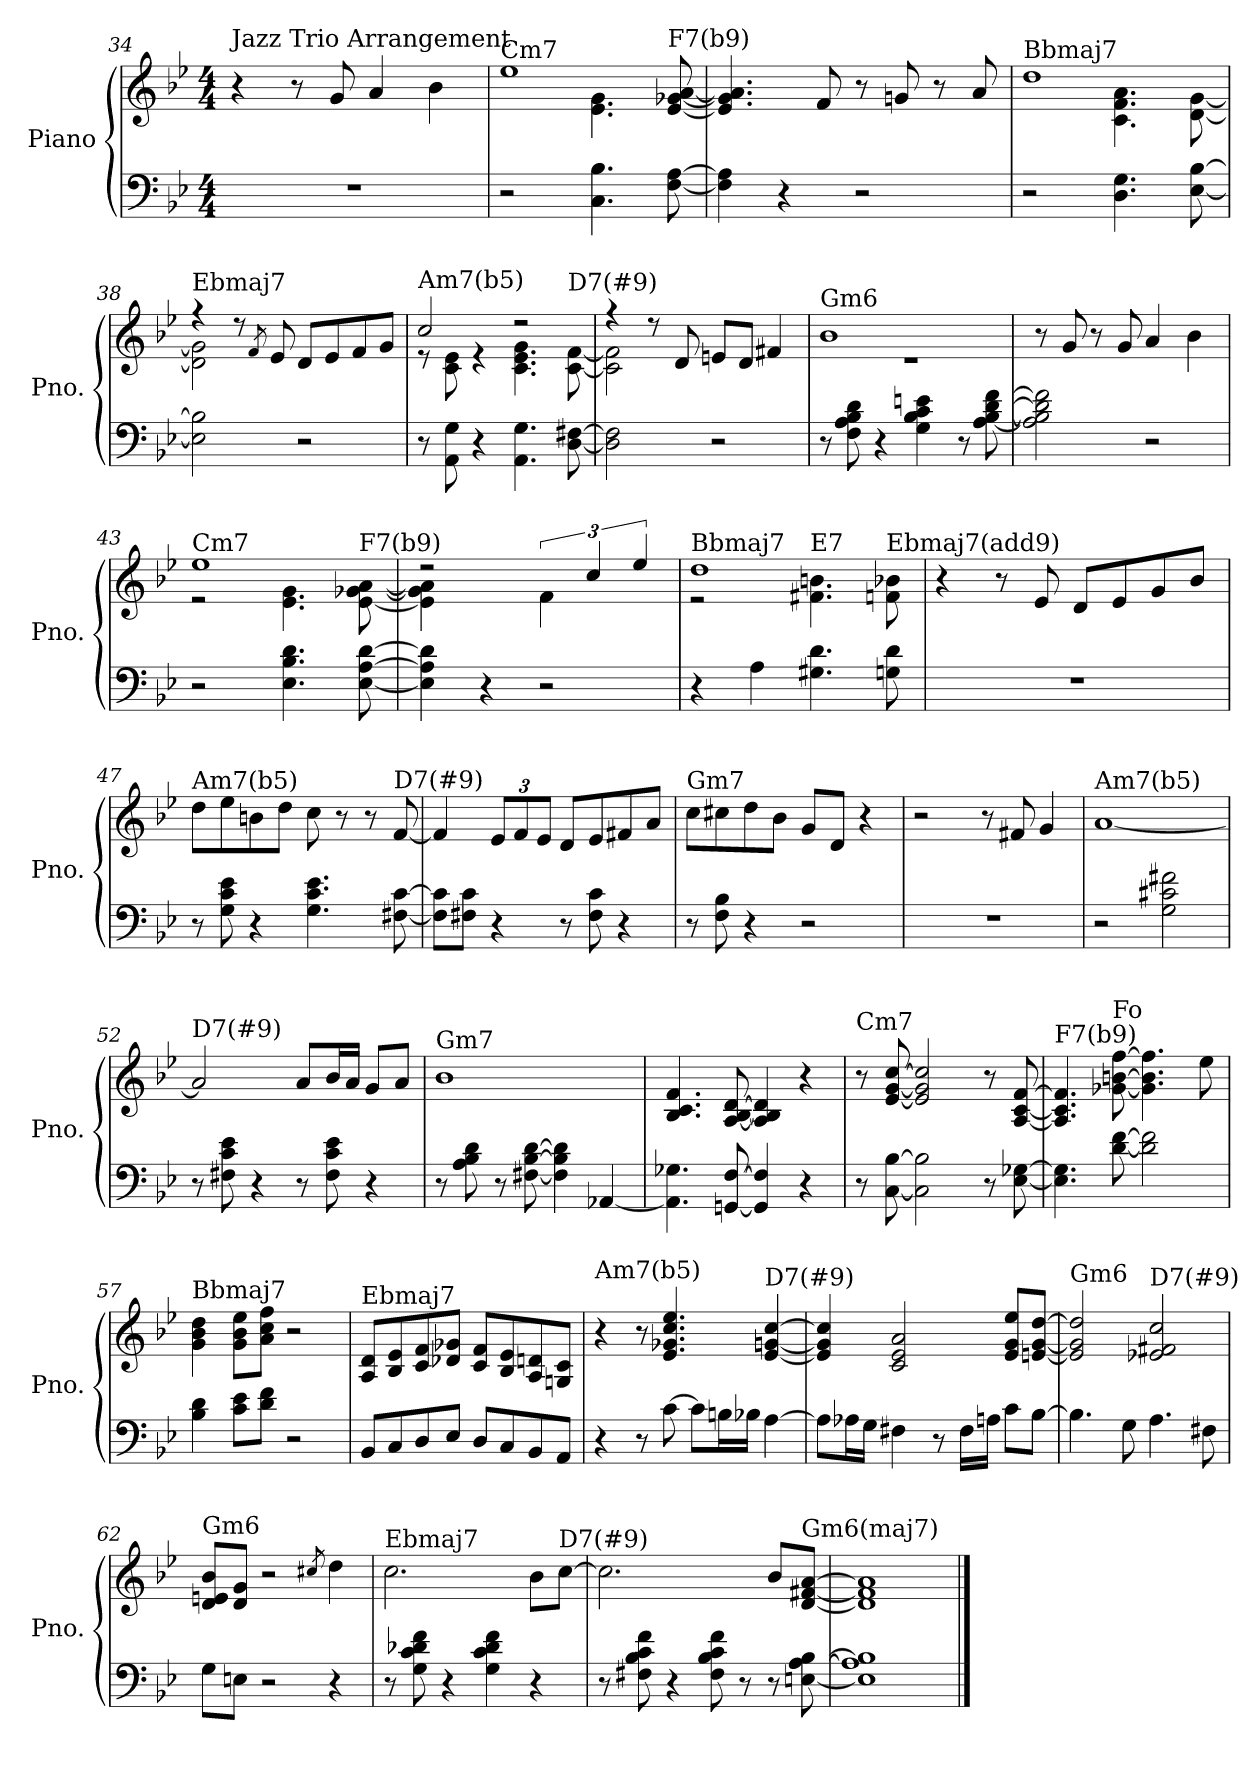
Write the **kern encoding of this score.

**kern	**kern
*part1	*part1
*staff2	*staff1
*I"Piano	*
*I'Pno.	*
*clefF4	*clefG2
*k[b-e-]	*k[b-e-]
*M4/4	*M4/4
=34	=34
!	!LO:TX:a:t=Jazz Trio Arrangement
1r	4r
.	8r
.	8g/
.	4a/
.	4b-\
=35	=35
*	*^
!	!LO:TX:a:t=Cm7	!
2r	1ee-	2ryy
4.C\ 4.B-\	.	4.e-\ 4.g\
!	!	!LO:TX:a:t=F7(b9)
[8F\ [8A\	.	[8e-/ [8g-X/ [8a/
*	*v	*v
!!LO:PB:g=z
=36	=36
4F\] 4A\]	4.e-/] 4.g-/] 4.a/]
4r	.
.	8f/
2r	8r
.	8gn/
.	8r
.	8a/
=37	=37
*	*^
!	!LO:TX:a:t=Bbmaj7	!
2r	1dd	2ryy
4.D\ 4.G\	.	4.c\ 4.f\ 4.a\
[8E-\ [8B-\	.	[8d\ [8g\
=38	=38	=38
!	!LO:TX:a:t=Ebmaj7	!
2E-\] 2B-\]	4r	2d\] 2g\]
.	8r	.
.	8qf/	.
.	8e-/	.
2r	8d/L	2ryy
.	8e-/	.
.	8f/	.
.	8g/J	.
=39	=39	=39
!	!LO:TX:a:t=Am7(b5)	!
8r	2cc/	8r
8AA\ 8G\	.	8c\ 8e-\
4r	.	4r
4.AA\ 4.G\	2r	4.c\ 4.e-\ 4.g\
!	!	!LO:TX:a:t=D7(#9)
[8D\ [8F#X\	.	[8c\ [8f\
=40	=40	=40
2D\] 2F#\]	4r	2c\] 2f\]
.	8r	.
.	8d/	.
2r	8en/L	2ryy
.	8d/J	.
.	4f#X/	.
!!LO:LB:g=z	!!
=41	=41	=41
!	!LO:TX:a:t=Gm6	!
8r	1b-	1r
8F\ 8A\ 8B-\ 8d\	.	.
4r	.	.
4G\ 4B-\ 4c\ 4en\	.	.
8r	.	.
[8A\ [8B-\ [8d\ [8f\	.	.
*	*v	*v
=42	=42
2A\] 2B-\] 2d\] 2f\]	8r
.	8g/
.	8r
.	8g/
2r	4a/
.	4b-\
=43	=43
*	*^
!	!LO:TX:a:t=Cm7	!
2r	1ee-	2r
4.E-\ 4.B-\ 4.d\	.	4.e-\ 4.g\
!	!	!LO:TX:a:t=F7(b9)
[8E-\ [8A\ [8d\	.	[8e-\ [8g-X\ [8a\
=44	=44	=44
4E-\] 4A\] 4d\]	2r	4e-\] 4g-\] 4a\]
4r	.	2.ryy
2r	6f\	.
.	6cc/	.
.	6ee-/	.
=45	=45	=45
!	!LO:TX:a:t=Bbmaj7	!
4r	1dd	2r
4A\	.	.
!	!	!LO:TX:a:t=E7
4.G#X\ 4.d\	.	4.f#X\ 4.bn\
!	!	!LO:TX:a:t=Ebmaj7(add9)
8Gn\ 8d\	.	8fn\ 8b-X\
*	*v	*v
=46	=46
1r	4r
.	8r
.	8e-/
.	8d/L
.	8e-/
.	8g/
.	8b-/J
!!LO:LB:g=z
=47	=47
!	!LO:TX:a:t=Am7(b5)
8r	8dd\L
8G\ 8c\ 8e-\	8ee-\
4r	8bn\
.	8dd\J
4.G\ 4.c\ 4.e-\	8cc\
.	8r
.	8r
!	!LO:TX:a:t=D7(#9)
[8F#X\ [8c\	[8f/
=48	=48
8F#\] 8c\]L	4f/]
8F#X\ 8c\J	.
*	*Xbrackettup
4r	12e-/L
.	12f/
.	12e-/J
8r	8d/L
8F#\ 8c\	8e-/
4r	8f#X/
.	8a/J
=49	=49
!	!LO:TX:a:t=Gm7
8r	8cc\L
8F\ 8B-\	8cc#X\
4r	8dd\
.	8b-\J
2r	8g/L
.	8d/J
.	4r
=50	=50
1r	2r
.	8r
.	8f#X/
.	4g/
=51	=51
!	!LO:TX:a:t=Am7(b5)
2r	[1a
2G\ 2c#X\ 2f#X\	.
!!LO:LB:g=z
=52	=52
!	!LO:TX:a:t=D7(#9)
8r	2a/]
8F#X\ 8c\ 8e-\	.
4r	.
8r	8a/L
8F#\ 8c\ 8e-\	16b-/L
.	16a/JJ
4r	8g/L
.	8a/J
=53	=53
!	!LO:TX:a:t=Gm7
8r	1b-
8A\ 8B-\ 8d\	.
8r	.
[8F#X\ [8B-\ [8d\	.
4F#\] 4B-\] 4d\]	.
[4AA-X/	.
=54	=54
4.AA-\] 4.G-X\	4.B-/ 4.c/ 4.f/
[8GGn/ [8F/	[8A/ [8B-/ [8d/
4GG/] 4F/]	4A/] 4B-/] 4d/]
4r	4r
=55	=55
!	!LO:TX:a:t=Cm7
8r	8r
[8C\ [8B-\	[8e-/ [8g/ [8cc/
2C\] 2B-\]	2e-/] 2g/] 2cc/]
8r	8r
[8E-\ [8G-X\	[8A/ [8c/ [8f/
=56	=56
!	!LO:TX:a:t=F7(b9)
4.E-\] 4.G-\]	4.A/] 4.c/] 4.f/]
!	!LO:TX:a:t=Fo
[8d\ [8f\	[8g-X\ [8bn\ [8ff\
2d\] 2f\]	4.g-\] 4.b\] 4.ff\]
.	8ee-\
!!LO:LB:g=z
=57	=57
!	!LO:TX:a:t=Bbmaj7
4B-\ 4d\	4g\ 4b-\ 4dd\
8c\ 8e-\L	8g\ 8b-\ 8ee-\L
8d\ 8f\J	8a\ 8cc\ 8ff\J
2r	2r
=58	=58
!	!LO:TX:a:t=Ebmaj7
8BB-/L	8A/ 8d/L
8C/	8B-/ 8e-/
8D/	8c/ 8f/
8E-/J	8d-X/ 8g-X/J
8D/L	8c/ 8f/L
8C/	8B-/ 8e-/
8BB-/	8A/ 8dn/
8AA/J	8Gn/ 8c/J
=59	=59
!	!LO:TX:a:t=Am7(b5)
4r	4r
8r	8r
[8c\	4.e-/ 4.g-X/ 4.cc/ 4.ee-/
8c\L]	.
16Bn\L	.
16B-X\JJ	.
!	!LO:TX:a:t=D7(#9)
[4A\	[4e-/ [4gn/ [4cc/
=60	=60
8A\L]	4e-/] 4g/] 4cc/]
16A-X\L	.
16G\JJ	.
4F#X\	2c/ 2e-/ 2a/
8r	.
16F#\LL	.
16An\JJ	.
8c\L	8e-/ 8g/ 8ee-/L
[8B-\J	[8en/ [8g/ [8dd/J
!!LO:LB:g=z
=61	=61
!	!LO:TX:a:t=Gm6
4.B-\]	2e/] 2g/] 2dd/]
8G\	.
!	!LO:TX:a:t=D7(#9)
4.A\	2e-X/ 2f#X/ 2cc/
8F#X\	.
=62	=62
!	!LO:TX:a:t=Gm6
8G\L	8d/ 8en/ 8b-/L
8En\J	8d/ 8g/J
2r	2r
.	8qcc#X/
4r	4dd\
=63	=63
!	!LO:TX:a:t=Ebmaj7
8r	2.cc\
8G\ 8c\ 8d-X\ 8f\	.
4r	.
4G\ 4c\ 4d-\ 4f\	.
4r	8b-\L
!	!LO:TX:a:t=D7(#9)
.	[8cc\J
=64	=64
8r	2.cc\]
8F#X\ 8B-\ 8c\ 8f\	.
4r	.
8F#\ 8B-\ 8c\ 8f\	.
8r	.
8r	8b-/L
!	!LO:TX:a:t=Gm6(maj7)
[8En\ [8A\ [8B-\	[8d/ [8f#X/ [8a/J
=65	=65
1E] 1A] 1B-]	1d] 1f#] 1a]
==	==
*-	*-
